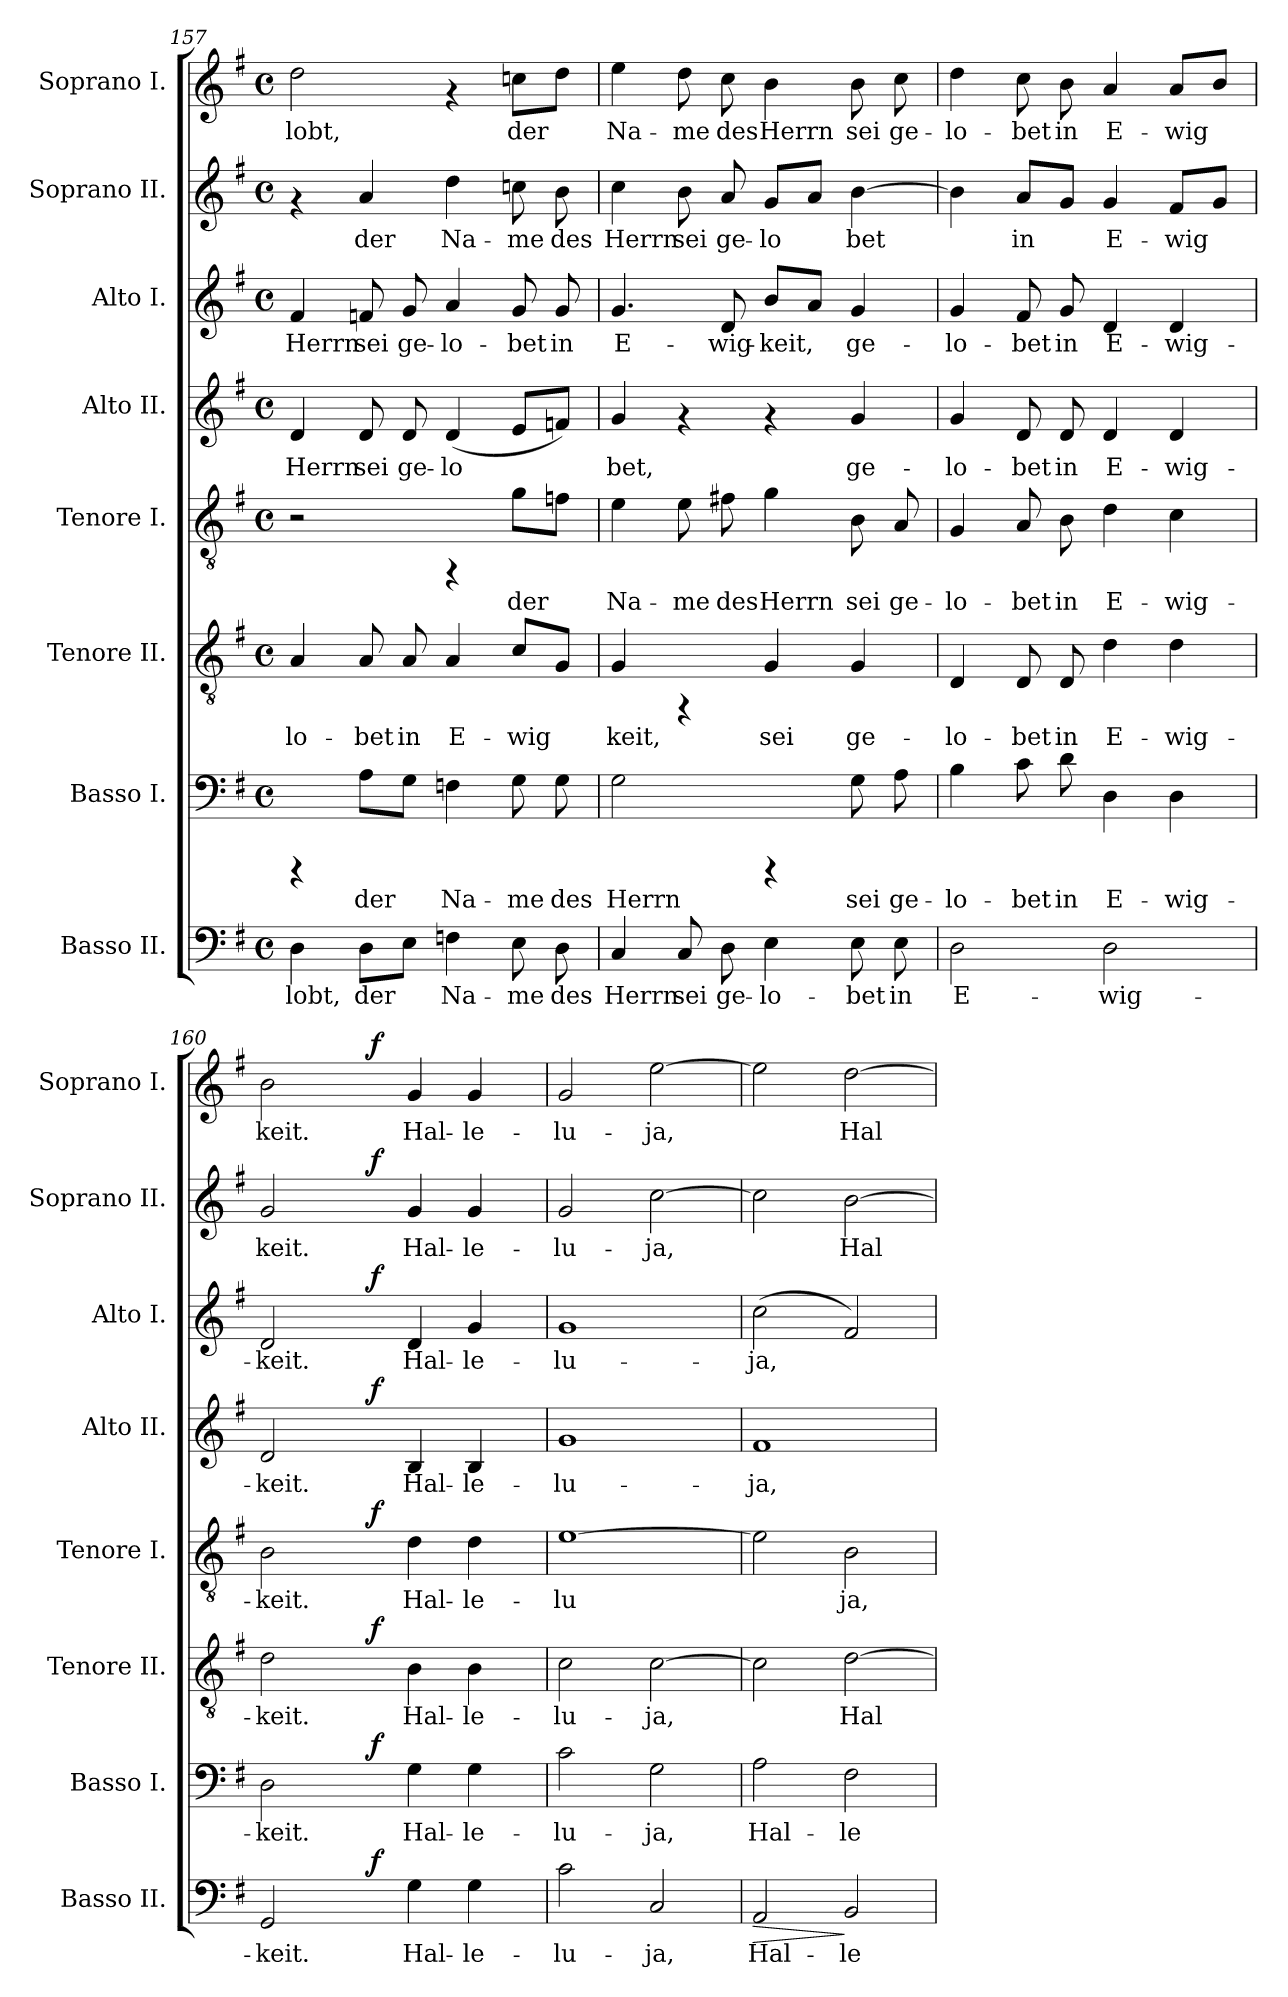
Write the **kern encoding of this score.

**kern	**text	**dynam	**kern	**text	**dynam	**kern	**text	**dynam	**kern	**text	**dynam	**kern	**text	**dynam	**kern	**text	**dynam	**kern	**text	**dynam	**kern	**text	**dynam
*part8	*part8	*part8	*part7	*part7	*part7	*part6	*part6	*part6	*part5	*part5	*part5	*part4	*part4	*part4	*part3	*part3	*part3	*part2	*part2	*part2	*part1	*part1	*part1
*staff8	*staff8	*staff8	*staff7	*staff7	*staff7	*staff6	*staff6	*staff6	*staff5	*staff5	*staff5	*staff4	*staff4	*staff4	*staff3	*staff3	*staff3	*staff2	*staff2	*staff2	*staff1	*staff1	*staff1
*I"Basso II.	*	*	*I"Basso I.	*	*	*I"Tenore II.	*	*	*I"Tenore I.	*	*	*I"Alto II.	*	*	*I"Alto I.	*	*	*I"Soprano II.	*	*	*I"Soprano I.	*	*
*I'Basso II.	*	*	*I'Basso I.	*	*	*I'Tenore II.	*	*	*I'Tenore I.	*	*	*I'Alto II.	*	*	*I'Alto I.	*	*	*I'Soprano II.	*	*	*I'Soprano I.	*	*
*clefF4	*	*	*clefF4	*	*	*clefGv2	*	*	*clefGv2	*	*	*clefG2	*	*	*clefG2	*	*	*clefG2	*	*	*clefG2	*	*
*k[f#]	*	*	*k[f#]	*	*	*k[f#]	*	*	*k[f#]	*	*	*k[f#]	*	*	*k[f#]	*	*	*k[f#]	*	*	*k[f#]	*	*
*G:	*	*	*G:	*	*	*G:	*	*	*G:	*	*	*G:	*	*	*G:	*	*	*G:	*	*	*G:	*	*
*M4/4	*	*	*M4/4	*	*	*M4/4	*	*	*M4/4	*	*	*M4/4	*	*	*M4/4	*	*	*M4/4	*	*	*M4/4	*	*
*met(c)	*	*	*met(c)	*	*	*met(c)	*	*	*met(c)	*	*	*met(c)	*	*	*met(c)	*	*	*met(c)	*	*	*met(c)	*	*
=157	=157	=157	=157	=157	=157	=157	=157	=157	=157	=157	=157	=157	=157	=157	=157	=157	=157	=157	=157	=157	=157	=157	=157
!	!LO:LY:b:cj	!	!	!	!	!	!LO:LY:b:cj	!	!	!	!	!	!LO:LY:b:cj	!	!	!LO:LY:b:cj	!	!	!	!	!	!LO:LY:b:cj	!
4D\	-lobt,	.	4rCCC	.	.	4A/	-lo-	.	2r	.	.	4d/	Herrn	.	4f#/	Herrn	.	4rf	.	.	2dd\	-lobt,	.
!	!LO:LY:b:cj	!	!	!LO:LY:b:cj	!	!	!LO:LY:b:cj	!	!	!	!	!	!LO:LY:b:cj	!	!	!LO:LY:b:cj	!	!	!LO:LY:b:cj	!	!	!	!
8D\L	der	.	8A\L	der	.	8A/	-bet	.	.	.	.	8d/	sei	.	8fn/	sei	.	4a/	der	.	.	.	.
!	!LO:LY:b:cj	!	!	!LO:LY:b:cj	!	!	!LO:LY:b:cj	!	!	!	!	!	!LO:LY:b:cj	!	!	!LO:LY:b:cj	!	!	!	!	!	!	!
8E\J	.	.	8G\J	.	.	8A/	in	.	.	.	.	8d/	ge-	.	8g/	ge-	.	.	.	.	.	.	.
!	!LO:LY:b:cj	!	!	!LO:LY:b:cj	!	!	!LO:LY:b:cj	!	!	!	!	!	!LO:LY:b:cj	!	!	!LO:LY:b:cj	!	!	!LO:LY:b:cj	!	!	!	!
4Fn\	Na-	.	4Fn\	Na-	.	4A/	E-	.	4rFF	.	.	(<4d/	-lo-	.	4a/	-lo-	.	4dd\	Na-	.	4rf	.	.
!	!LO:LY:b:cj	!	!	!LO:LY:b:cj	!	!	!LO:LY:b:cj	!	!	!LO:LY:b:cj	!	!	!LO:LY:b:cj	!	!	!LO:LY:b:cj	!	!	!LO:LY:b:cj	!	!	!LO:LY:b:cj	!
8E\	-me	.	8G\	-me	.	8c/L	-wig-	.	8g\L	der	.	8e/L	--	.	8g/	-bet	.	8ccn\	-me	.	8ccn\L	der	.
!	!LO:LY:b:cj	!	!	!LO:LY:b:cj	!	!	!LO:LY:b:cj	!	!	!LO:LY:b:cj	!	!	!LO:LY:b:cj	!	!	!LO:LY:b:cj	!	!	!LO:LY:b:cj	!	!	!LO:LY:b:cj	!
8D\	des	.	8G\	des	.	8G/J	--	.	8fn\J	.	.	8fn/J)	--	.	8g/	in	.	8b\	des	.	8dd\J	.	.
!!LO:PB:g=z
=158!	=158!	=158!	=158!	=158!	=158!	=158!	=158!	=158!	=158!	=158!	=158!	=158!	=158!	=158!	=158!	=158!	=158!	=158!	=158!	=158!	=158!	=158!	=158!
!	!LO:LY:b:cj	!	!	!LO:LY:b:cj	!	!	!LO:LY:b:cj	!	!	!LO:LY:b:cj	!	!	!LO:LY:b:cj	!	!	!LO:LY:b:cj	!	!	!LO:LY:b:cj	!	!	!LO:LY:b:cj	!
4C/	Herrn	.	2G\	Herrn	.	4G/	-keit,	.	4e\	Na-	.	4g/	-bet,	.	4.g/	E-	.	4cc\	Herrn	.	4ee\	Na-	.
!	!LO:LY:b:cj	!	!	!	!	!	!	!	!	!LO:LY:b:cj	!	!	!	!	!	!	!	!	!LO:LY:b:cj	!	!	!LO:LY:b:cj	!
8C/	sei	.	.	.	.	4rFF	.	.	8e\	-me	.	4rf	.	.	.	.	.	8b\	sei	.	8dd\	-me	.
!	!LO:LY:b:cj	!	!	!	!	!	!	!	!	!LO:LY:b:cj	!	!	!	!	!	!LO:LY:b:cj	!	!	!LO:LY:b:cj	!	!	!LO:LY:b:cj	!
8D\	ge-	.	.	.	.	.	.	.	8f#X\	des	.	.	.	.	8d/	-wig-	.	8a/	ge-	.	8cc\	des	.
!	!LO:LY:b:cj	!	!	!	!	!	!LO:LY:b:cj	!	!	!LO:LY:b:cj	!	!	!	!	!	!LO:LY:b:cj	!	!	!LO:LY:b:cj	!	!	!LO:LY:b:cj	!
4E\	-lo-	.	4rCCC	.	.	4G/	sei	.	4g\	Herrn	.	4rf	.	.	8b/L	-keit,	.	8g/L	-lo-	.	4b\	Herrn	.
!	!	!	!	!	!	!	!	!	!	!	!	!	!	!	!	!LO:LY:b:cj	!	!	!LO:LY:b:cj	!	!	!	!
.	.	.	.	.	.	.	.	.	.	.	.	.	.	.	8a/J	.	.	8a/J	--	.	.	.	.
!	!LO:LY:b:cj	!	!	!LO:LY:b:cj	!	!	!LO:LY:b:cj	!	!	!LO:LY:b:cj	!	!	!LO:LY:b:cj	!	!	!LO:LY:b:cj	!	!	!LO:LY:b:cj	!	!	!LO:LY:b:cj	!
8E\	-bet	.	8G\	sei	.	4G/	ge-	.	8B\	sei	.	4g/	ge-	.	4g/	ge-	.	[>4b\	-bet	.	8b\	sei	.
!	!LO:LY:b:cj	!	!	!LO:LY:b:cj	!	!	!	!	!	!LO:LY:b:cj	!	!	!	!	!	!	!	!	!	!	!	!LO:LY:b:cj	!
8E\	in	.	8A\	ge-	.	.	.	.	8A/	ge-	.	.	.	.	.	.	.	.	.	.	8cc\	ge-	.
=159!	=159!	=159!	=159!	=159!	=159!	=159!	=159!	=159!	=159!	=159!	=159!	=159!	=159!	=159!	=159!	=159!	=159!	=159!	=159!	=159!	=159!	=159!	=159!
!	!LO:LY:b:cj	!	!	!LO:LY:b:cj	!	!	!LO:LY:b:cj	!	!	!LO:LY:b:cj	!	!	!LO:LY:b:cj	!	!	!LO:LY:b:cj	!	!	!LO:LY:b:cj	!	!	!LO:LY:b:cj	!
2D\	E-	.	4B\	-lo-	.	4D/	-lo-	.	4G/	-lo-	.	4g/	-lo-	.	4g/	-lo-	.	4b\]	.	.	4dd\	-lo-	.
!	!	!	!	!LO:LY:b:cj	!	!	!LO:LY:b:cj	!	!	!LO:LY:b:cj	!	!	!LO:LY:b:cj	!	!	!LO:LY:b:cj	!	!	!LO:LY:b:cj	!	!	!LO:LY:b:cj	!
.	.	.	8c\	-bet	.	8D/	-bet	.	8A/	-bet	.	8d/	-bet	.	8f#/	-bet	.	8a/L	in	.	8cc\	-bet	.
!	!	!	!	!LO:LY:b:cj	!	!	!LO:LY:b:cj	!	!	!LO:LY:b:cj	!	!	!LO:LY:b:cj	!	!	!LO:LY:b:cj	!	!	!LO:LY:b:cj	!	!	!LO:LY:b:cj	!
.	.	.	8d\	in	.	8D/	in	.	8B\	in	.	8d/	in	.	8g/	in	.	8g/J	.	.	8b\	in	.
!	!LO:LY:b:cj	!	!	!LO:LY:b:cj	!	!	!LO:LY:b:cj	!	!	!LO:LY:b:cj	!	!	!LO:LY:b:cj	!	!	!LO:LY:b:cj	!	!	!LO:LY:b:cj	!	!	!LO:LY:b:cj	!
2D\	-wig-	.	4D\	E-	.	4d\	E-	.	4d\	E-	.	4d/	E-	.	4d/	E-	.	4g/	E-	.	4a/	E-	.
!	!	!	!	!LO:LY:b:cj	!	!	!LO:LY:b:cj	!	!	!LO:LY:b:cj	!	!	!LO:LY:b:cj	!	!	!LO:LY:b:cj	!	!	!LO:LY:b:cj	!	!	!LO:LY:b:cj	!
.	.	.	4D\	-wig-	.	4d\	-wig-	.	4c\	-wig-	.	4d/	-wig-	.	4d/	-wig-	.	8f#/L	-wig-	.	8a/L	-wig-	.
!	!	!	!	!	!	!	!	!	!	!	!	!	!	!	!	!	!	!	!LO:LY:b:cj	!	!	!LO:LY:b:cj	!
.	.	.	.	.	.	.	.	.	.	.	.	.	.	.	.	.	.	8g/J	--	.	8b/J	--	.
=160!	=160!	=160!	=160!	=160!	=160!	=160!	=160!	=160!	=160!	=160!	=160!	=160!	=160!	=160!	=160!	=160!	=160!	=160!	=160!	=160!	=160!	=160!	=160!
!	!LO:LY:b:cj	!	!	!LO:LY:b:cj	!	!	!LO:LY:b:cj	!	!	!LO:LY:b:cj	!	!	!LO:LY:b:cj	!	!	!LO:LY:b:cj	!	!	!LO:LY:b:cj	!	!	!LO:LY:b:cj	!
*^	*	*	*^	*	*	*^	*	*	*^	*	*	*^	*	*	*^	*	*	*^	*	*	*^	*	*
2GG/	4ryy	-keit.	.	2D\	4ryy	-keit.	.	2d\	4ryy	-keit.	.	2B\	4ryy	-keit.	.	2d/	4ryy	-keit.	.	2d/	4ryy	-keit.	.	2g/	4ryy	-keit.	.	2b\	4ryy	-keit.	.
.	8ryy	.	.	.	8ryy	.	.	.	8ryy	.	.	.	8ryy	.	.	.	8ryy	.	.	.	8ryy	.	.	.	8ryy	.	.	.	8ryy	.	.
.	64ryy	.	.	.	64ryy	.	.	.	64ryy	.	.	.	64ryy	.	.	.	64ryy	.	.	.	64ryy	.	.	.	64ryy	.	.	.	64ryy	.	.
!	!	!	!LO:DY:a	!	!	!	!LO:DY:a	!	!	!	!LO:DY:a	!	!	!	!LO:DY:a	!	!	!	!LO:DY:a	!	!	!	!LO:DY:a	!	!	!	!LO:DY:a	!	!	!	!LO:DY:a
.	2ryy	.	f	.	2ryy	.	f	.	2ryy	.	f	.	2ryy	.	f	.	2ryy	.	f	.	2ryy	.	f	.	2ryy	.	f	.	2ryy	.	f
!	!	!LO:LY:b:cj	!	!	!	!LO:LY:b:cj	!	!	!	!LO:LY:b:cj	!	!	!	!LO:LY:b:cj	!	!	!	!LO:LY:b:cj	!	!	!	!LO:LY:b:cj	!	!	!	!LO:LY:b:cj	!	!	!	!LO:LY:b:cj	!
4G\	.	Hal-	.	4G\	.	Hal-	.	4B\	.	Hal-	.	4d\	.	Hal-	.	4B/	.	Hal-	.	4d/	.	Hal-	.	4g/	.	Hal-	.	4g/	.	Hal-	.
!	!	!LO:LY:b:cj	!	!	!	!LO:LY:b:cj	!	!	!	!LO:LY:b:cj	!	!	!	!LO:LY:b:cj	!	!	!	!LO:LY:b:cj	!	!	!	!LO:LY:b:cj	!	!	!	!LO:LY:b:cj	!	!	!	!LO:LY:b:cj	!
4G\	.	-le-	.	4G\	.	-le-	.	4B\	.	-le-	.	4d\	.	-le-	.	4B/	.	-le-	.	4g/	.	-le-	.	4g/	.	-le-	.	4g/	.	-le-	.
.	16..ryy	.	.	.	16..ryy	.	.	.	16..ryy	.	.	.	16..ryy	.	.	.	16..ryy	.	.	.	16..ryy	.	.	.	16..ryy	.	.	.	16..ryy	.	.
=161!	=161!	=161!	=161!	=161!	=161!	=161!	=161!	=161!	=161!	=161!	=161!	=161!	=161!	=161!	=161!	=161!	=161!	=161!	=161!	=161!	=161!	=161!	=161!	=161!	=161!	=161!	=161!	=161!	=161!	=161!	=161!
!	!	!LO:LY:b:cj	!	!	!	!LO:LY:b:cj	!	!	!	!LO:LY:b:cj	!	!	!	!LO:LY:b:cj	!	!	!	!LO:LY:b:cj	!	!	!	!LO:LY:b:cj	!	!	!	!LO:LY:b:cj	!	!	!	!LO:LY:b:cj	!
*v	*v	*	*	*	*	*	*	*v	*v	*	*	*v	*v	*	*	*v	*v	*	*	*v	*v	*	*	*v	*v	*	*	*v	*v	*	*
*	*	*	*v	*v	*	*	*	*	*	*	*	*	*	*	*	*	*	*	*	*	*	*	*	*
2c\	-lu-	.	2c\	-lu-	.	2c\	-lu-	.	[>1e	-lu-	.	1g	-lu-	.	1g	-lu-	.	2g/	-lu-	.	2g/	-lu-	.
!	!LO:LY:b:cj	!	!	!LO:LY:b:cj	!	!	!LO:LY:b:cj	!	!	!	!	!	!	!	!	!	!	!	!LO:LY:b:cj	!	!	!LO:LY:b:cj	!
2C/	-ja,	.	2G\	-ja,	.	[>2c\	-ja,	.	.	.	.	.	.	.	.	.	.	[>2cc\	-ja,	.	[>2ee\	-ja,	.
=162!	=162!	=162!	=162!	=162!	=162!	=162!	=162!	=162!	=162!	=162!	=162!	=162!	=162!	=162!	=162!	=162!	=162!	=162!	=162!	=162!	=162!	=162!	=162!
!	!LO:LY:b:cj	!LO:HP:b	!	!LO:LY:b:cj	!	!	!LO:LY:b:cj	!	!	!LO:LY:b:cj	!	!	!LO:LY:b:cj	!	!	!LO:LY:b:cj	!	!	!LO:LY:b:cj	!	!	!LO:LY:b:cj	!
2AA/	Hal-	>	2A\	Hal-	.	2c\]	.	.	2e\]	--	.	1f#	-ja,	.	(>2cc\	-ja,	.	2cc\]	.	.	2ee\]	.	.
!	!LO:LY:b:cj	!	!	!LO:LY:b:cj	!	!	!LO:LY:b:cj	!	!	!LO:LY:b:cj	!	!	!	!	!	!LO:LY:b:cj	!	!	!LO:LY:b:cj	!	!	!LO:LY:b:cj	!
2BB/	-le-	]	2F#\	-le-	.	[>2d\	Hal-	.	2B\	-ja,	.	.	.	.	2f#/)	.	.	[>2b\	Hal-	.	[>2dd\	Hal-	.
=!	=!	=!	=!	=!	=!	=!	=!	=!	=!	=!	=!	=!	=!	=!	=!	=!	=!	=!	=!	=!	=!	=!	=!
*-	*-	*-	*-	*-	*-	*-	*-	*-	*-	*-	*-	*-	*-	*-	*-	*-	*-	*-	*-	*-	*-	*-	*-
